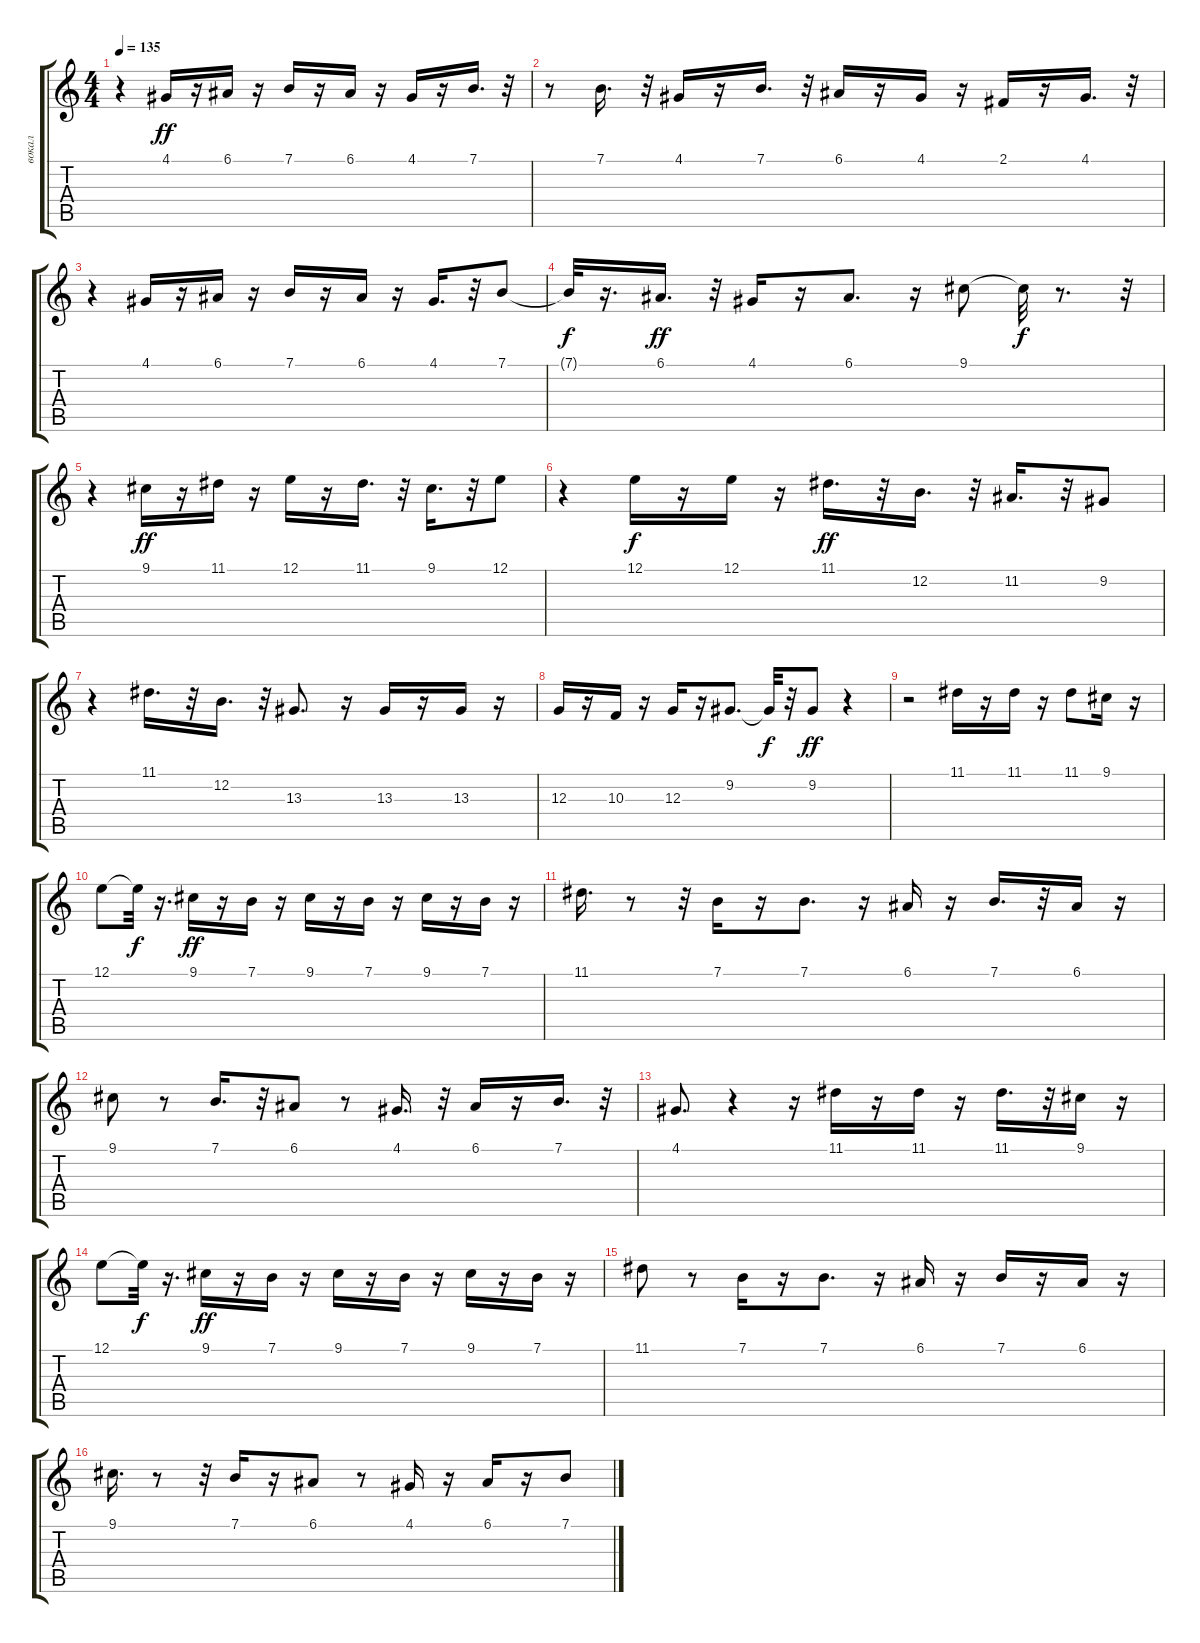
\track ("вокал" "вокал") {instrument harmonica}
\staff {score tabs}
\tuning (E4 B3 G3 D3 A2 E2) {hide}
\ts (4 4)
\tempo 135
\clef g2
\ks c
r.4{dy f} 4.1.16{dy ff} r.16 6.1.16 r.16 7.1.16 r.16 6.1.16 r.16 4.1.16 r.16 7.1.16{d} r.32 |
r.8 7.1.16{d} r.32 4.1.16 r.16 7.1.16{d} r.32 6.1.16 r.16 4.1.16 r.16 2.1.16 r.16 4.1.16{d} r.32 |
r.4 4.1.16 r.16 6.1.16 r.16 7.1.16 r.16 6.1.16 r.16 4.1.16{d} r.32 7.1.8 |
7.1{t}.32{dy f} r.16{d} 6.1.16{d dy ff} r.32 4.1.16 r.16 6.1.8{d} r.16 9.1.8 9.1{t}.32{dy f} r.8{d} r.32 |
r.4 9.1.16{dy ff} r.16 11.1.16 r.16 12.1.16 r.16 11.1.16{d} r.32 9.1.16{d} r.32 12.1.8 |
r.4 12.1.16{dy f} r.16 12.1.16 r.16 11.1.16{d dy ff} r.32 12.2.16{d} r.32 11.2.16{d} r.32 9.2.8 |
r.4 11.1.16{d} r.32 12.2.16{d} r.32 13.3.8{d} r.16 13.3.16 r.16 13.3.16 r.16 |
12.3.16 r.16 10.3.16 r.16 12.3.16 r.16 9.2.8{d} 9.2{t}.32{dy f} r.32 9.2.8{dy ff} r.4 |
r.2 11.1.16 r.16 11.1.16 r.16 11.1.8 9.1.16 r.16 |
12.1.8 12.1{t}.32{dy f} r.16{d} 9.1.16{dy ff} r.16 7.1.16 r.16 9.1.16 r.16 7.1.16 r.16 9.1.16 r.16 7.1.16 r.16 |
11.1.16{d} r.8 r.32 7.1.16 r.16 7.1.8{d} r.16 6.1.16 r.16 7.1.16{d} r.32 6.1.16 r.16 |
9.1.8 r.8 7.1.16{d} r.32 6.1.8 r.8 4.1.16{d} r.32 6.1.16 r.16 7.1.16{d} r.32 |
4.1.8{d} r.4 r.16 11.1.16 r.16 11.1.16 r.16 11.1.16{d} r.32 9.1.16 r.16 |
12.1.8 12.1{t}.32{dy f} r.16{d} 9.1.16{dy ff} r.16 7.1.16 r.16 9.1.16 r.16 7.1.16 r.16 9.1.16 r.16 7.1.16 r.16 |
11.1.8 r.8 7.1.16 r.16 7.1.8{d} r.16 6.1.16 r.16 7.1.16 r.16 6.1.16 r.16 |
9.1.16{d} r.8 r.32 7.1.16 r.16 6.1.8 r.8 4.1.16 r.16 6.1.16 r.16 7.1.8
